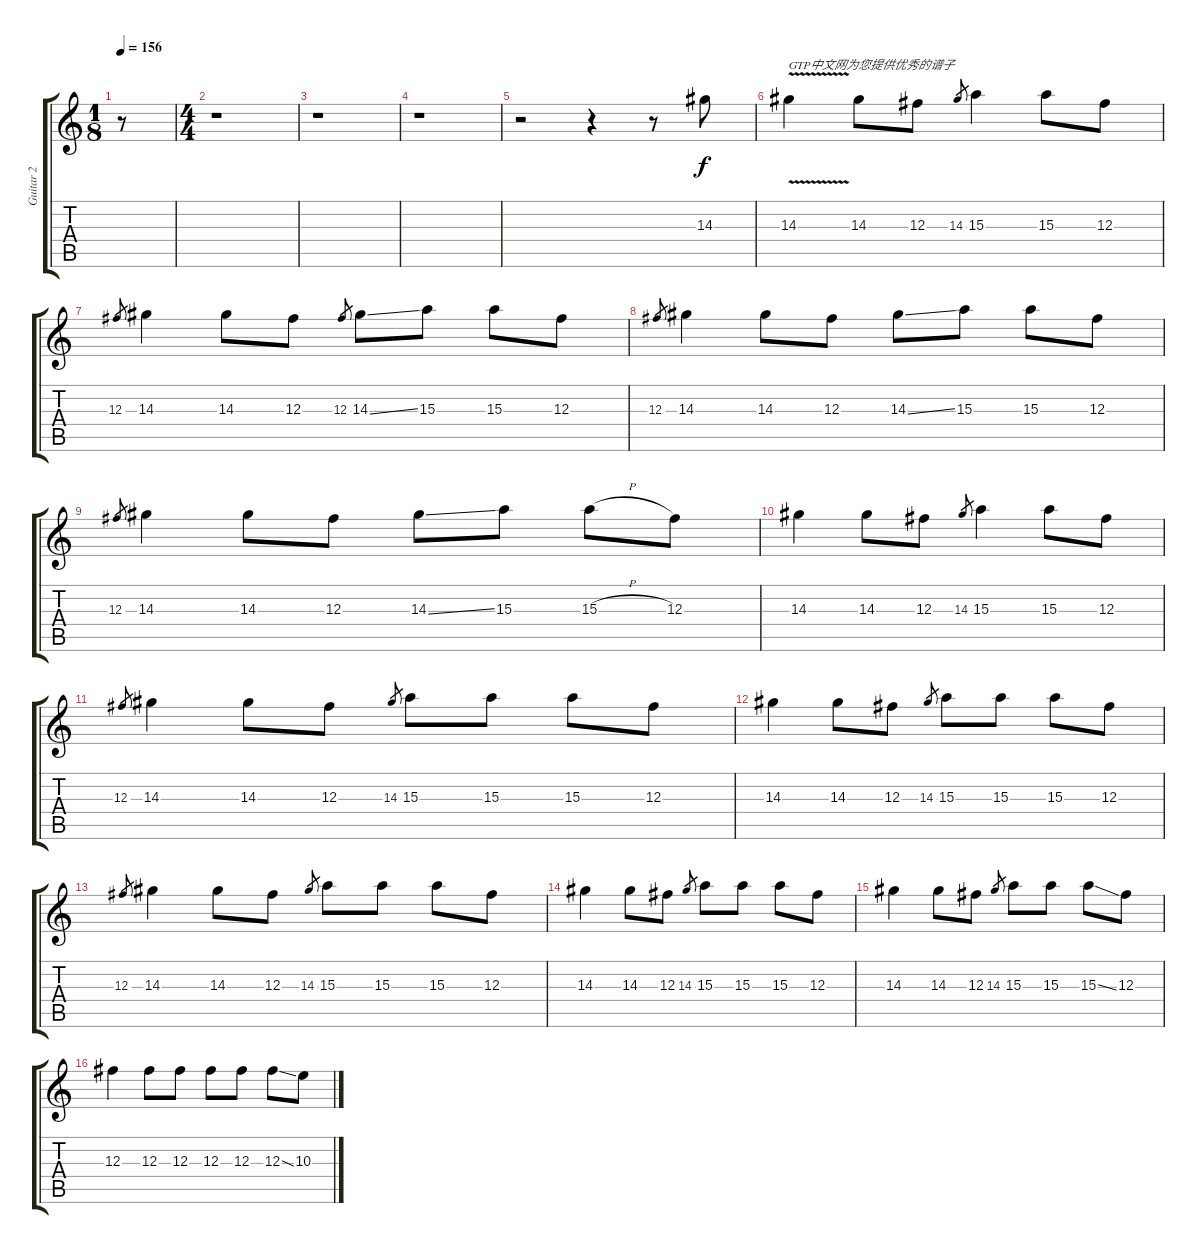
\track ("Guitar 2" "Guitar 2") {instrument distortionguitar}
\staff {score tabs}
\tuning (Eb4 Bb3 Gb3 Db3 Ab2 Eb2) {hide}
\ts (1 8)
\tempo 156
\clef g2
\ks c
r.8{dy f instrument distortionguitar} |
\ts (4 4)
r.1 |
r.1 |
r.1 |
r.2 r.4 r.8 14.3.8 |
14.3{v}.4{txt "GTP中文网为您提供优秀的谱子"} 14.3.8 12.3.8 14.3.8{gr} 15.3.4 15.3.8 12.3.8 |
12.3.8{gr} 14.3.4 14.3.8 12.3.8 12.3.8{gr} 14.3{ss}.8 15.3.8 15.3.8 12.3.8 |
12.3.8{gr} 14.3.4 14.3.8 12.3.8 14.3{ss}.8 15.3.8 15.3.8 12.3.8 |
12.3.8{gr} 14.3.4 14.3.8 12.3.8 14.3{ss}.8 15.3.8 15.3{h}.8 12.3.8 |
14.3.4 14.3.8 12.3.8 14.3.8{gr} 15.3.4 15.3.8 12.3.8 |
12.3.8{gr} 14.3.4 14.3.8 12.3.8 14.3.8{gr} 15.3.8 15.3.8 15.3.8 12.3.8 |
14.3.4 14.3.8 12.3.8 14.3.8{gr} 15.3.8 15.3.8 15.3.8 12.3.8 |
12.3.8{gr} 14.3.4 14.3.8 12.3.8 14.3.8{gr} 15.3.8 15.3.8 15.3.8 12.3.8 |
14.3.4 14.3.8 12.3.8 14.3.8{gr} 15.3.8 15.3.8 15.3.8 12.3.8 |
14.3.4 14.3.8 12.3.8 14.3.8{gr} 15.3.8 15.3.8 15.3{ss}.8 12.3.8 |
12.3.4 12.3.8 12.3.8 12.3.8 12.3.8 12.3{ss}.8 10.3.8
